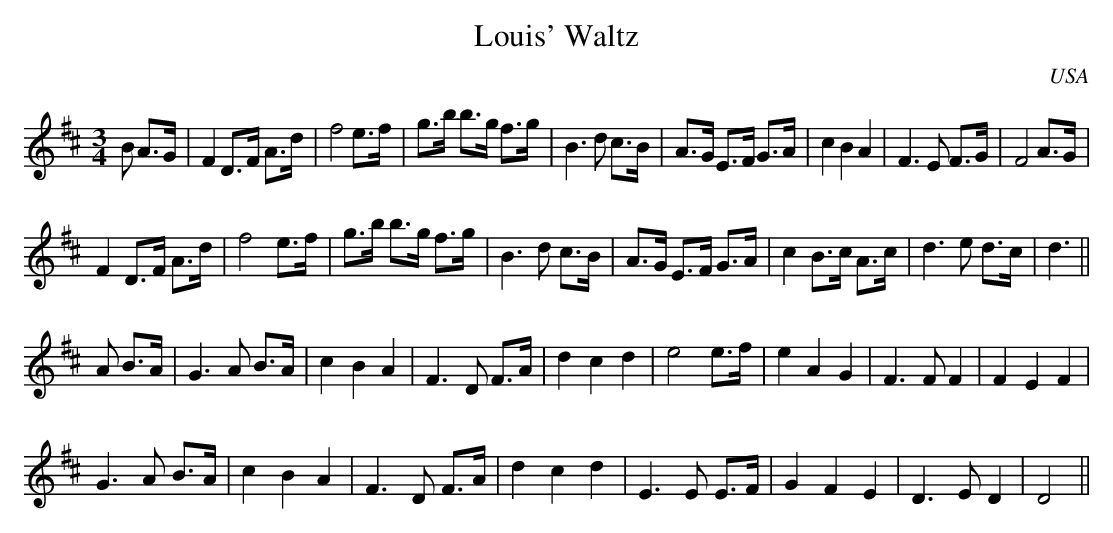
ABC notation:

X:1
T:Louis' Waltz
O:USA
M:3/4
K:D
B A>G|\
F2D>F A>d|f4 e>f|g>b b>g f>g|B3 d c>B|\
A>G E>F G>A|c2 B2 A2|F3E F>G|F4 A>G|
F2 D>F A>d|f4 e>f|g>b b>g f>g|B3d c>B|\
A>G E>F G>A|c2 B>c A>c|d3e d>c|d3||
A B>A|\
G3A B>A|c2 B2 A2|F3D F>A|d2 c2 d2|\
e4 e>f|e2 A2 G2|F3 F F2|F2 E2 F2|
G3A B>A|c2 B2 A2|F3D F>A|d2 c2 d2|\
E3E E>F|G2 F2 E2|D3E D2|D4||
